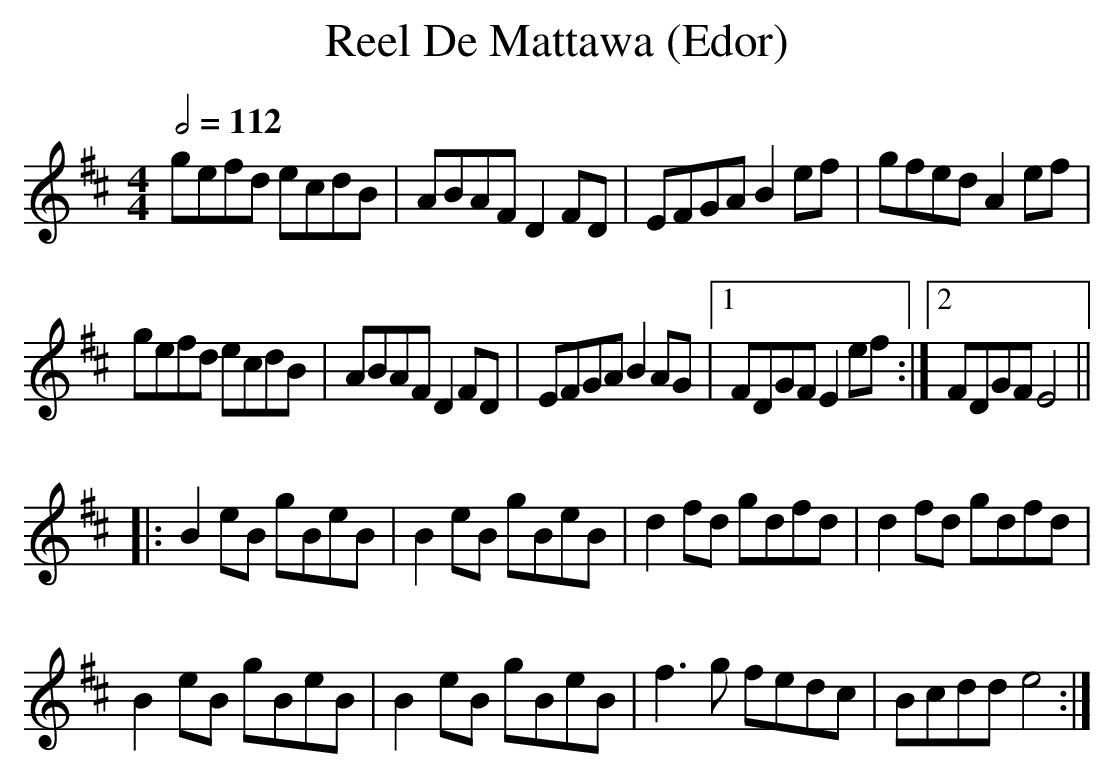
X:1
T:Reel De Mattawa (Edor)
Q:1/2=112
M:4/4
L:1/8
K:Edor
gefd ecdB|ABAF D2FD|EFGA B2ef|gfed A2ef|
gefd ecdB|ABAF D2FD|EFGA B2AG|1FDGF E2ef:|2FDGF E4||
|:B2eB gBeB|B2eB gBeB|d2fd gdfd|d2fd gdfd|
B2eB gBeB|B2eB gBeB|f3g fedc|Bcdd e4:|
